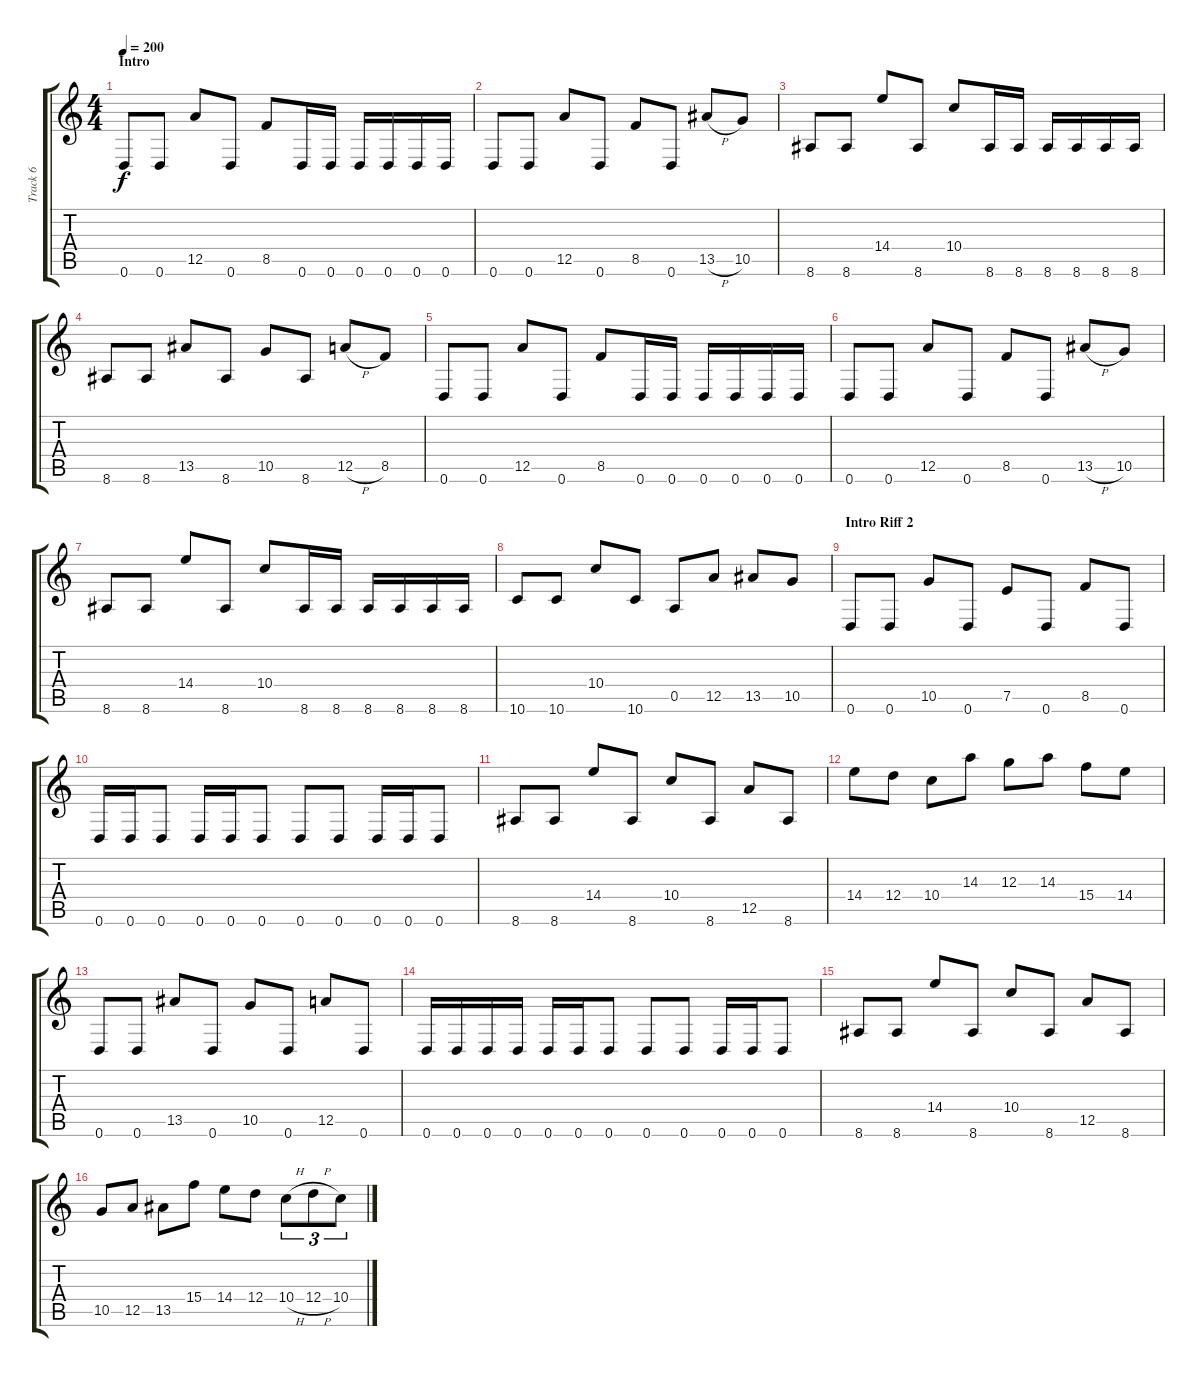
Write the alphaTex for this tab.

\track ("Track 6" "Track 6") {instrument distortionguitar}
\staff {score tabs}
\tuning (E4 B3 G3 D3 A2 D2) {hide}
\ts (4 4)
\section ("" "Intro")
\tempo 200
\clef g2
\ks c
0.6.8{dy f instrument distortionguitar} 0.6.8 12.5.8 0.6.8 8.5.8 0.6.16 0.6.16 0.6.16 0.6.16 0.6.16 0.6.16 |
0.6.8 0.6.8 12.5.8 0.6.8 8.5.8 0.6.8 13.5{h}.8 10.5.8 |
8.6.8 8.6.8 14.4.8 8.6.8 10.4.8 8.6.16 8.6.16 8.6.16 8.6.16 8.6.16 8.6.16 |
8.6.8 8.6.8 13.5.8 8.6.8 10.5.8 8.6.8 12.5{h}.8 8.5.8 |
0.6.8 0.6.8 12.5.8 0.6.8 8.5.8 0.6.16 0.6.16 0.6.16 0.6.16 0.6.16 0.6.16 |
0.6.8 0.6.8 12.5.8 0.6.8 8.5.8 0.6.8 13.5{h}.8 10.5.8 |
8.6.8 8.6.8 14.4.8 8.6.8 10.4.8 8.6.16 8.6.16 8.6.16 8.6.16 8.6.16 8.6.16 |
10.6.8 10.6.8 10.4.8 10.6.8 0.5.8 12.5.8 13.5.8 10.5.8 |
\section ("" "Intro Riff 2")
0.6.8 0.6.8 10.5.8 0.6.8 7.5.8 0.6.8 8.5.8 0.6.8 |
0.6.16 0.6.16 0.6.8 0.6.16 0.6.16 0.6.8 0.6.8 0.6.8 0.6.16 0.6.16 0.6.8 |
8.6.8 8.6.8 14.4.8 8.6.8 10.4.8 8.6.8 12.5.8 8.6.8 |
14.4.8 12.4.8 10.4.8 14.3.8 12.3.8 14.3.8 15.4.8 14.4.8 |
0.6.8 0.6.8 13.5.8 0.6.8 10.5.8 0.6.8 12.5.8 0.6.8 |
0.6.16 0.6.16 0.6.16 0.6.16 0.6.16 0.6.16 0.6.8 0.6.8 0.6.8 0.6.16 0.6.16 0.6.8 |
8.6.8 8.6.8 14.4.8 8.6.8 10.4.8 8.6.8 12.5.8 8.6.8 |
10.5.8 12.5.8 13.5.8 15.4.8 14.4.8 12.4.8 10.4{h}.8{tu (3 2)} 12.4{h}.8{tu (3 2)} 10.4.8{tu (3 2)}
